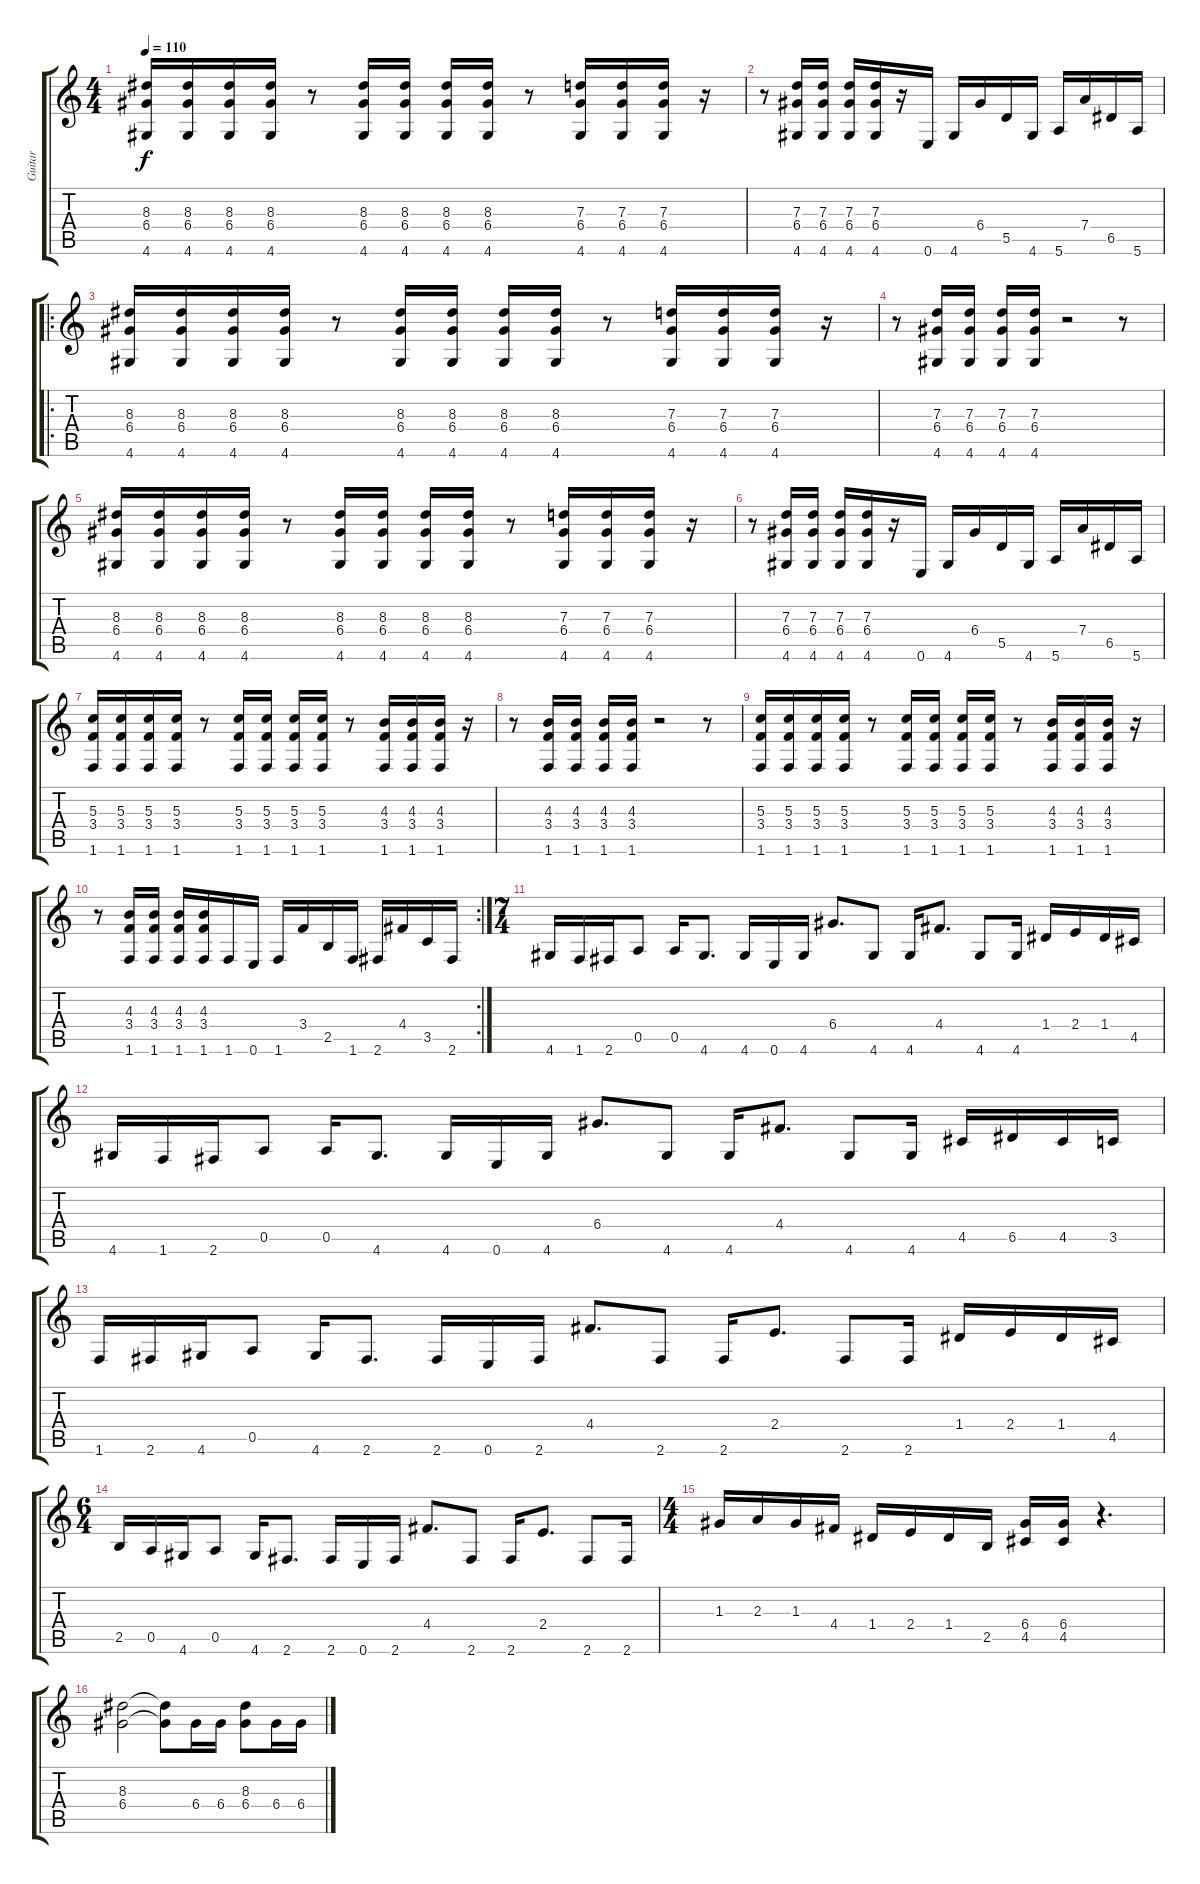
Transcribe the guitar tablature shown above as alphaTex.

\track ("Guitar" "Guitar") {instrument distortionguitar}
\staff {score tabs}
\tuning (E4 B3 G3 D3 A2 E2) {hide}
\ts (4 4)
\tempo 110
\clef g2
\ks c
(8.3 6.4 4.6).16{dy f instrument distortionguitar} (8.3 6.4 4.6).16 (8.3 6.4 4.6).16 (8.3 6.4 4.6).16 r.8 (8.3 6.4 4.6).16 (8.3 6.4 4.6).16 (8.3 6.4 4.6).16 (8.3 6.4 4.6).16 r.8 (7.3 6.4 4.6).16 (7.3 6.4 4.6).16 (7.3 6.4 4.6).16 r.16 |
r.8 (7.3 6.4 4.6).16 (7.3 6.4 4.6).16 (7.3 6.4 4.6).16 (7.3 6.4 4.6).16 r.16 0.6.16 4.6.16 6.4.16 5.5.16 4.6.16 5.6.16 7.4.16 6.5.16 5.6.16 |
\ro
(8.3 6.4 4.6).16 (8.3 6.4 4.6).16 (8.3 6.4 4.6).16 (8.3 6.4 4.6).16 r.8 (8.3 6.4 4.6).16 (8.3 6.4 4.6).16 (8.3 6.4 4.6).16 (8.3 6.4 4.6).16 r.8 (7.3 6.4 4.6).16 (7.3 6.4 4.6).16 (7.3 6.4 4.6).16 r.16 |
r.8 (7.3 6.4 4.6).16 (7.3 6.4 4.6).16 (7.3 6.4 4.6).16 (7.3 6.4 4.6).16 r.2 r.8 |
(8.3 6.4 4.6).16 (8.3 6.4 4.6).16 (8.3 6.4 4.6).16 (8.3 6.4 4.6).16 r.8 (8.3 6.4 4.6).16 (8.3 6.4 4.6).16 (8.3 6.4 4.6).16 (8.3 6.4 4.6).16 r.8 (7.3 6.4 4.6).16 (7.3 6.4 4.6).16 (7.3 6.4 4.6).16 r.16 |
r.8 (7.3 6.4 4.6).16 (7.3 6.4 4.6).16 (7.3 6.4 4.6).16 (7.3 6.4 4.6).16 r.16 0.6.16 4.6.16 6.4.16 5.5.16 4.6.16 5.6.16 7.4.16 6.5.16 5.6.16 |
(5.3 3.4 1.6).16 (5.3 3.4 1.6).16 (5.3 3.4 1.6).16 (5.3 3.4 1.6).16 r.8 (5.3 3.4 1.6).16 (5.3 3.4 1.6).16 (5.3 3.4 1.6).16 (5.3 3.4 1.6).16 r.8 (4.3 3.4 1.6).16 (4.3 3.4 1.6).16 (4.3 3.4 1.6).16 r.16 |
r.8 (4.3 3.4 1.6).16 (4.3 3.4 1.6).16 (4.3 3.4 1.6).16 (4.3 3.4 1.6).16 r.2 r.8 |
(5.3 3.4 1.6).16 (5.3 3.4 1.6).16 (5.3 3.4 1.6).16 (5.3 3.4 1.6).16 r.8 (5.3 3.4 1.6).16 (5.3 3.4 1.6).16 (5.3 3.4 1.6).16 (5.3 3.4 1.6).16 r.8 (4.3 3.4 1.6).16 (4.3 3.4 1.6).16 (4.3 3.4 1.6).16 r.16 |
\rc 2
r.8 (4.3 3.4 1.6).16 (4.3 3.4 1.6).16 (4.3 3.4 1.6).16 (4.3 3.4 1.6).16 1.6.16 0.6.16 1.6.16 3.4.16 2.5.16 1.6.16 2.6.16 4.4.16 3.5.16 2.6.16 |
\ts (7 4)
4.6.16 1.6.16 2.6.16 0.5.8 0.5.16 4.6.8{d} 4.6.16 0.6.16 4.6.16 6.4.8{d} 4.6.8 4.6.16 4.4.8{d} 4.6.8 4.6.16 1.4.16 2.4.16 1.4.16 4.5.16 |
4.6.16 1.6.16 2.6.16 0.5.8 0.5.16 4.6.8{d} 4.6.16 0.6.16 4.6.16 6.4.8{d} 4.6.8 4.6.16 4.4.8{d} 4.6.8 4.6.16 4.5.16 6.5.16 4.5.16 3.5.16 |
1.6.16 2.6.16 4.6.16 0.5.8 4.6.16 2.6.8{d} 2.6.16 0.6.16 2.6.16 4.4.8{d} 2.6.8 2.6.16 2.4.8{d} 2.6.8 2.6.16 1.4.16 2.4.16 1.4.16 4.5.16 |
\ts (6 4)
2.5.16 0.5.16 4.6.16 0.5.8 4.6.16 2.6.8{d} 2.6.16 0.6.16 2.6.16 4.4.8{d} 2.6.8 2.6.16 2.4.8{d} 2.6.8 2.6.16 |
\ts (4 4)
1.3.16 2.3.16 1.3.16 4.4.16 1.4.16 2.4.16 1.4.16 2.5.16 (6.4 4.5).16 (6.4 4.5).16 r.4{d} |
(8.3 6.4).2 (8.3{t} 6.4{t}).8 6.4.16 6.4.16 (8.3 6.4).8 6.4.16 6.4.16
